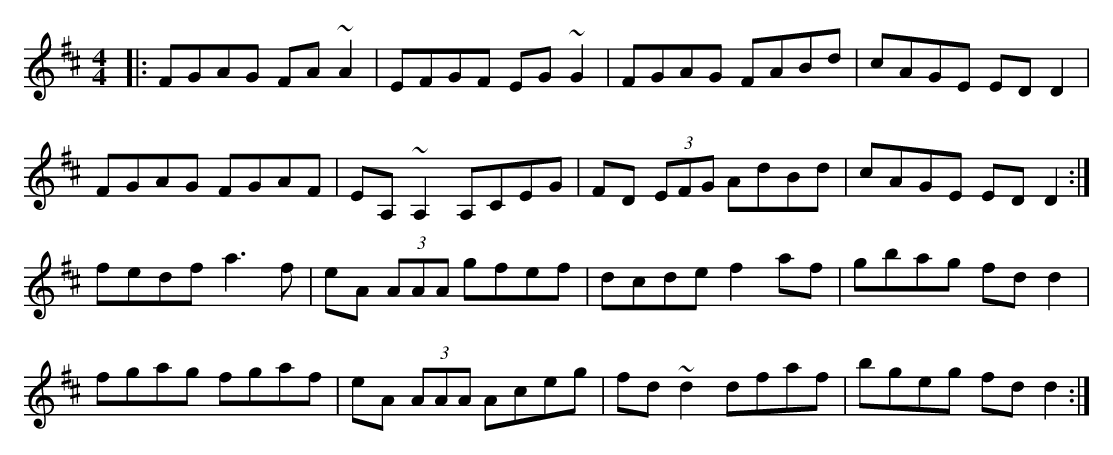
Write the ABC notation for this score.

X:1
M:4/4
K:D
|:FGAG FA ~A2|EFGF EG ~G2|FGAG FABd|cAGE ED D2|
FGAG FGAF|EA, ~A,2 A,CEG|FD (3EFG AdBd|cAGE ED D2:|
fedf a3f|eA (3AAA gfef|dcde f2 af|gbag fd d2|
fgag fgaf|eA (3AAA Aceg|fd ~d2 dfaf|bgeg fd d2:|
